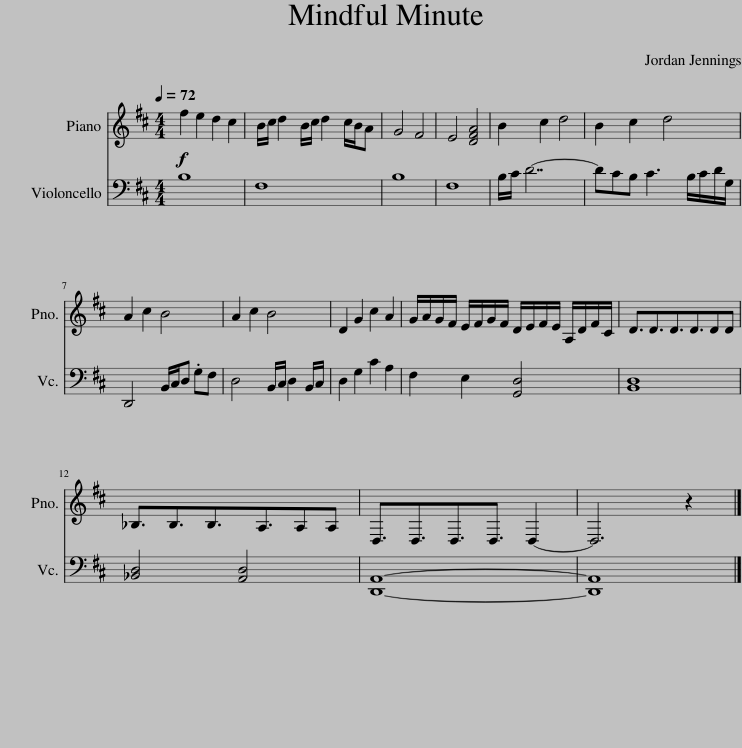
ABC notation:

X:1
%%score 1 2
L:1/8
Q:1/4=72
M:4/4
I:linebreak $
K:D
V:1 treble
V:2 bass
V:1
!f! f2 e2 d2 c2 | B/c/ d2 B/c/ d2 c/B/A | G4 F4 | E4 [DFA]4 | B2 c2 d4 | %5
 B2 c2 d4 |$ A2 c2 B4 | A2 c2 B4 | D2 G2 c2 A2 | G/A/G/F/ E/F/G/F/ D/E/F/E/ A,/D/F/C/ | %10
 D3/2D3/2D3/2D3/2DD |$ _B,3/2B,3/2B,3/2A,3/2A,A, | D,3/2D,3/2D,3/2D,3/2 D,2- | D,6 z2 |] %14
V:2
 B,8 | F,8 | B,8 | F,8 | B,/C/ D7- | %5
 DCB, C3 B,/C/D/G,/ |$ D,,4 B,,/C,/D, .G,F, | D,4 B,,/C,/ D,2 B,,/C,/ | D,2 G,2 C2 A,2 | F,2 E,2 [G,,D,]4 | %10
 [B,,D,]8 |$ [_B,,D,]4 [A,,D,]4 | [D,,A,,]8- | [D,,A,,]8 |] %14
